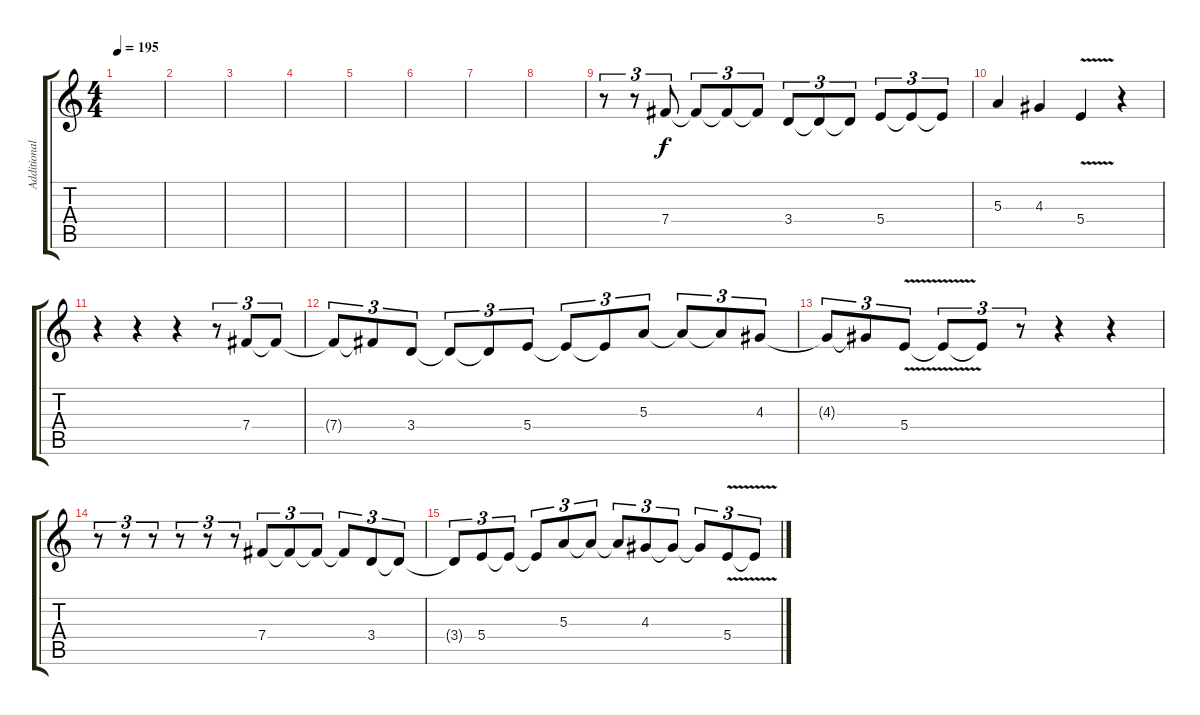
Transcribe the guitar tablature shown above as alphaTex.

\track ("Additional Guitar" "Additional") {instrument overdrivenguitar}
\staff {score tabs}
\tuning (Db4 Ab3 E3 B2 Gb2 B1) {hide}
\ts (4 4)
\tempo 195
\clef g2
\ks c
|
|
|
|
|
|
|
|
r.8{tu (3 2)} r.8{tu (3 2)} 7.4.8{tu (3 2)} 7.4{t}.8{tu (3 2)} 7.4{t}.8{tu (3 2)} 7.4{t}.8{tu (3 2)} 3.4.8{tu (3 2)} 3.4{t}.8{tu (3 2)} 3.4{t}.8{tu (3 2)} 5.4.8{tu (3 2)} 5.4{t}.8{tu (3 2)} 5.4{t}.8{tu (3 2)} |
5.3.4 4.3.4 5.4{v}.4 r.4 |
r.4 r.4 r.4 r.8{tu (3 2)} 7.4.8{tu (3 2)} 7.4{t}.8{tu (3 2)} |
7.4{t}.8{tu (3 2)} 7.4{t}.8{tu (3 2)} 3.4.8{tu (3 2)} 3.4{t}.8{tu (3 2)} 3.4{t}.8{tu (3 2)} 5.4.8{tu (3 2)} 5.4{t}.8{tu (3 2)} 5.4{t}.8{tu (3 2)} 5.3.8{tu (3 2)} 5.3{t}.8{tu (3 2)} 5.3{t}.8{tu (3 2)} 4.3.8{tu (3 2)} |
4.3{t}.8{tu (3 2)} 4.3{t}.8{tu (3 2)} 5.4{v}.8{tu (3 2)} 5.4{t}.8{tu (3 2)} 5.4{t}.8{tu (3 2)} r.8{tu (3 2)} r.4 r.4 |
r.8{tu (3 2)} r.8{tu (3 2)} r.8{tu (3 2)} r.8{tu (3 2)} r.8{tu (3 2)} r.8{tu (3 2)} 7.4.8{tu (3 2)} 7.4{t}.8{tu (3 2)} 7.4{t}.8{tu (3 2)} 7.4{t}.8{tu (3 2)} 3.4.8{tu (3 2)} 3.4{t}.8{tu (3 2)} |
3.4{t}.8{tu (3 2)} 5.4.8{tu (3 2)} 5.4{t}.8{tu (3 2)} 5.4{t}.8{tu (3 2)} 5.3.8{tu (3 2)} 5.3{t}.8{tu (3 2)} 5.3{t}.8{tu (3 2)} 4.3.8{tu (3 2)} 4.3{t}.8{tu (3 2)} 4.3{t}.8{tu (3 2)} 5.4{v}.8{tu (3 2)} 5.4{t}.8{tu (3 2)}
